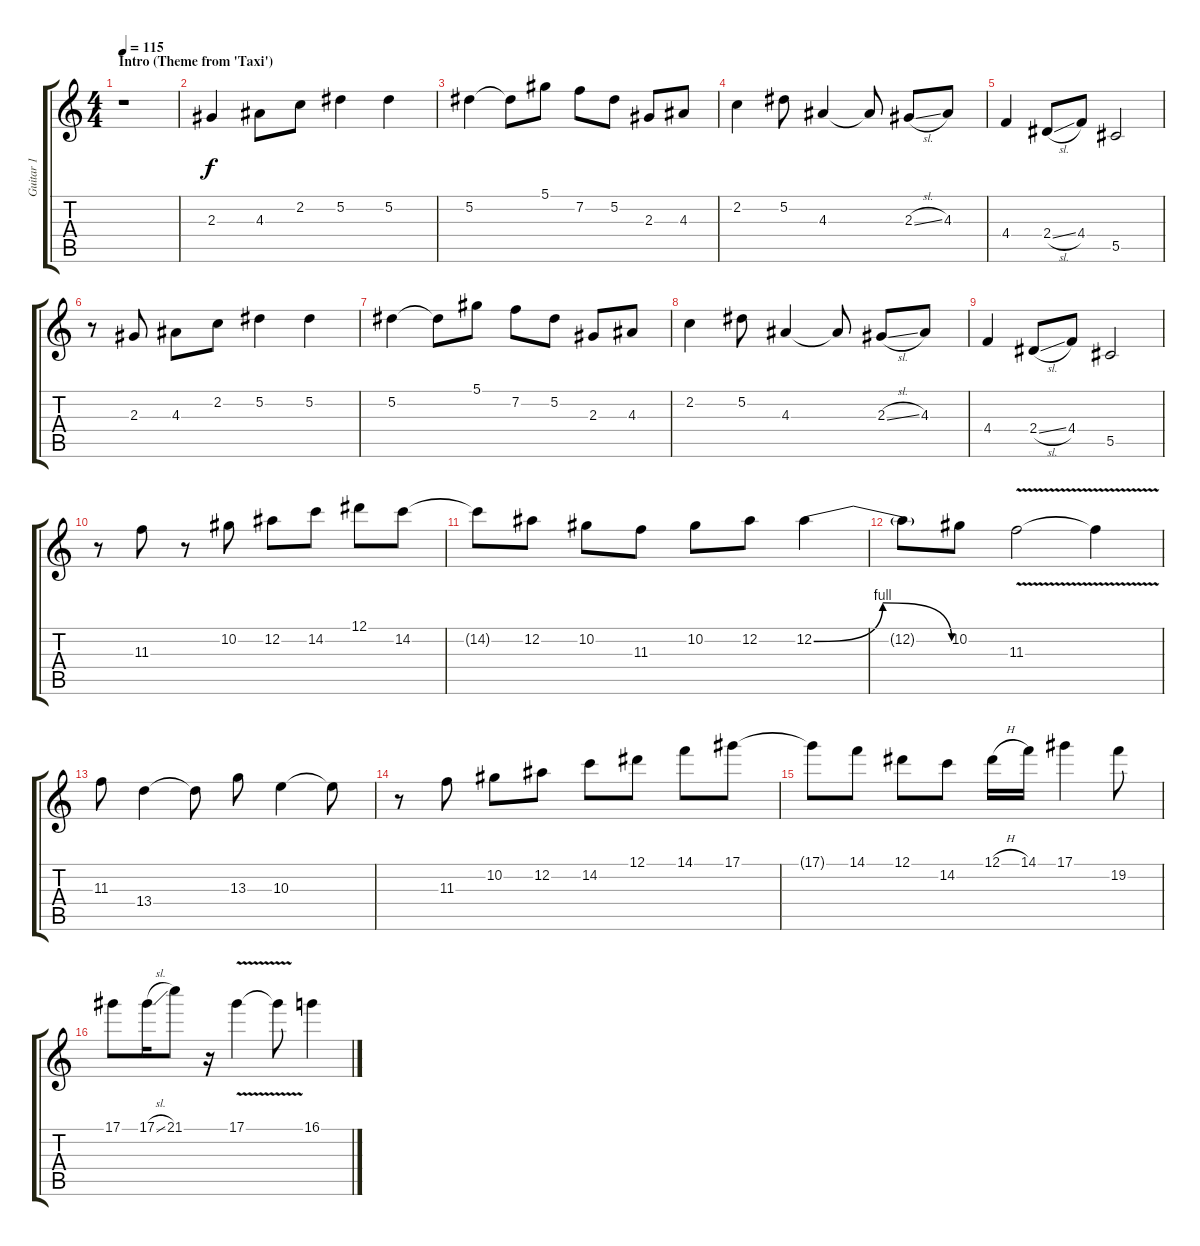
\track ("Guitar 1" "Guitar 1") {instrument overdrivenguitar}
\staff {score tabs}
\tuning (Eb4 Bb3 Gb3 Db3 Ab2 Eb2) {hide}
\ts (4 4)
\section ("" "Intro (Theme from 'Taxi')")
\tempo 115
\clef g2
\ks c
r.1{dy f instrument overdrivenguitar} |
2.3.4 4.3.8 2.2.8 5.2.4 5.2.4 |
5.2.4 5.2{t}.8 5.1.8 7.2.8 5.2.8 2.3.8 4.3.8 |
2.2.4 5.2.8 4.3.4 4.3{t}.8 2.3{sl}.8 4.3.8 |
4.4.4 2.4{sl}.8 4.4.8 5.5.2 |
r.8 2.3.8 4.3.8 2.2.8 5.2.4 5.2.4 |
5.2.4 5.2{t}.8 5.1.8 7.2.8 5.2.8 2.3.8 4.3.8 |
2.2.4 5.2.8 4.3.4 4.3{t}.8 2.3{sl}.8 4.3.8 |
4.4.4 2.4{sl}.8 4.4.8 5.5.2 |
r.8 11.3.8 r.8 10.2.8 12.2.8 14.2.8 12.1.8 14.2.8 |
14.2{t}.8 12.2.8 10.2.8 11.3.8 10.2.8 12.2.8 12.2{be (bendrelease 0 0 25 4 35 4 60 0)}.4 |
12.2{t}.8 10.2.8 11.3{v}.2 11.3{t}.4 |
11.3.8 13.4.4 13.4{t}.8 13.3.8 10.3.4 10.3{t}.8 |
r.8 11.3.8 10.2.8 12.2.8 14.2.8 12.1.8 14.1.8 17.1.8 |
17.1{t}.8 14.1.8 12.1.8 14.2.8 12.1{h}.16 14.1.16 17.1.4 19.2.8 |
17.1.8 17.1{sl}.16 21.1.8 r.16 17.1{v}.4 17.1{t}.8 16.1.4
